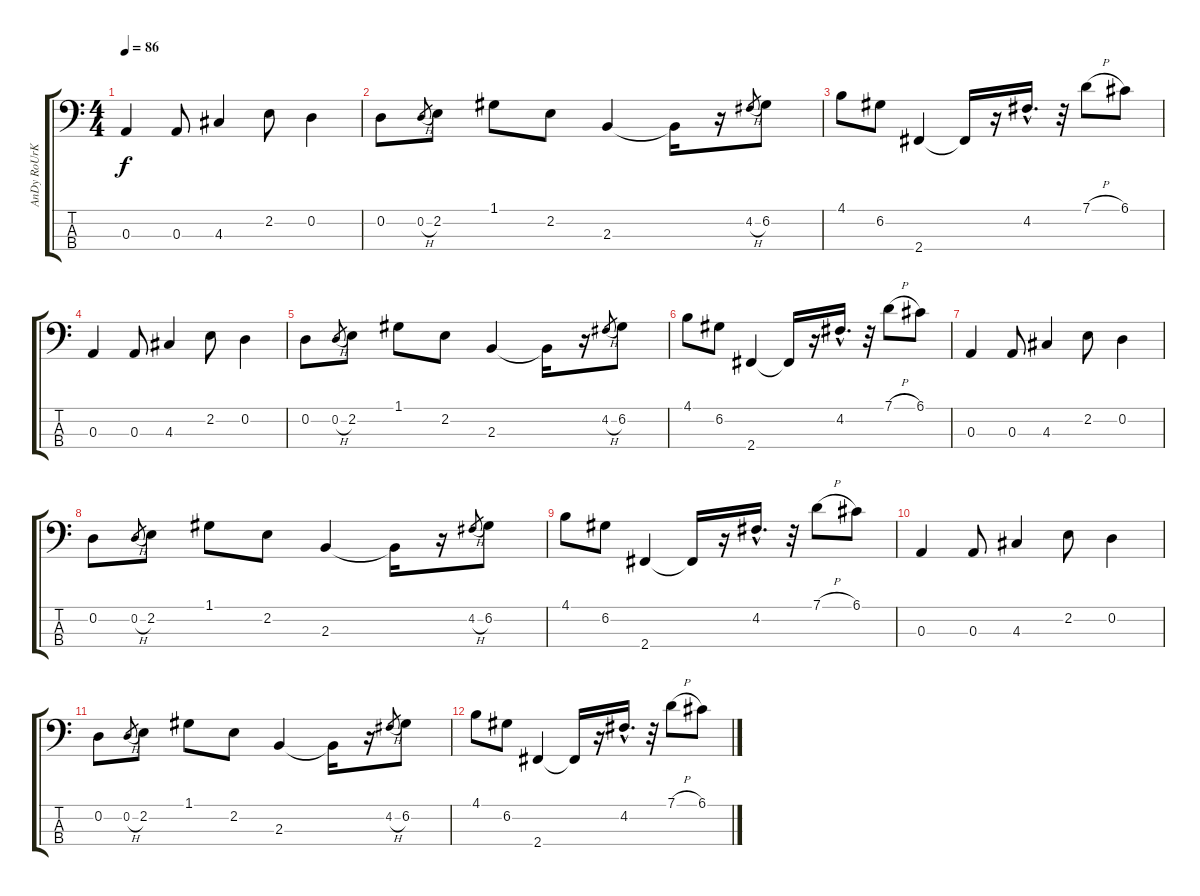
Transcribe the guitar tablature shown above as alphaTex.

\track ("AnDy RoUrKe" "AnDy RoUrK") {instrument electricbasspick}
\staff {score tabs}
\tuning (G2 D2 A1 E1) {hide}
\ts (4 4)
\tempo 86
\clef f4
\ks c
0.3.4{dy f} 0.3.8 4.3.4 2.2.8 0.2.4 |
0.2.8 0.2{h}.8{gr} 2.2.8 1.1.8 2.2.8 2.3.4 2.3{t}.16 r.16 4.2{h}.8{gr} 6.2.8 |
4.1.8 6.2.8 2.4.4 2.4{t}.16 r.16 4.2{hac}.16{d} r.32 7.1{h}.8 6.1.8 |
0.3.4 0.3.8 4.3.4 2.2.8 0.2.4 |
0.2.8 0.2{h}.8{gr} 2.2.8 1.1.8 2.2.8 2.3.4 2.3{t}.16 r.16 4.2{h}.8{gr} 6.2.8 |
4.1.8 6.2.8 2.4.4 2.4{t}.16 r.16 4.2{hac}.16{d} r.32 7.1{h}.8 6.1.8 |
0.3.4 0.3.8 4.3.4 2.2.8 0.2.4 |
0.2.8 0.2{h}.8{gr} 2.2.8 1.1.8 2.2.8 2.3.4 2.3{t}.16 r.16 4.2{h}.8{gr} 6.2.8 |
4.1.8 6.2.8 2.4.4 2.4{t}.16 r.16 4.2{hac}.16{d} r.32 7.1{h}.8 6.1.8 |
0.3.4 0.3.8 4.3.4 2.2.8 0.2.4 |
0.2.8 0.2{h}.8{gr} 2.2.8 1.1.8 2.2.8 2.3.4 2.3{t}.16 r.16 4.2{h}.8{gr} 6.2.8 |
4.1.8 6.2.8 2.4.4 2.4{t}.16 r.16 4.2{hac}.16{d} r.32 7.1{h}.8 6.1.8
